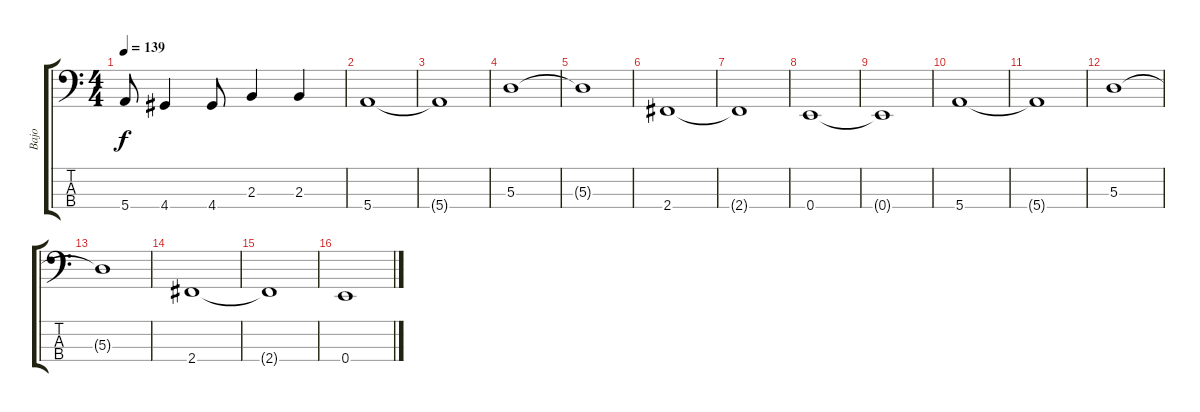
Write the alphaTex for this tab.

\track ("Bajo" "Bajo") {instrument electricbasspick}
\staff {score tabs}
\tuning (G2 D2 A1 E1) {hide}
\ts (4 4)
\tempo 139
\clef f4
\ks c
5.4.8{dy f} 4.4.4 4.4.8 2.3.4 2.3.4 |
5.4.1 |
5.4{t}.1 |
5.3.1 |
5.3{t}.1 |
2.4.1 |
2.4{t}.1 |
0.4.1 |
0.4{t}.1 |
5.4.1 |
5.4{t}.1 |
5.3.1 |
5.3{t}.1 |
2.4.1 |
2.4{t}.1 |
0.4.1
